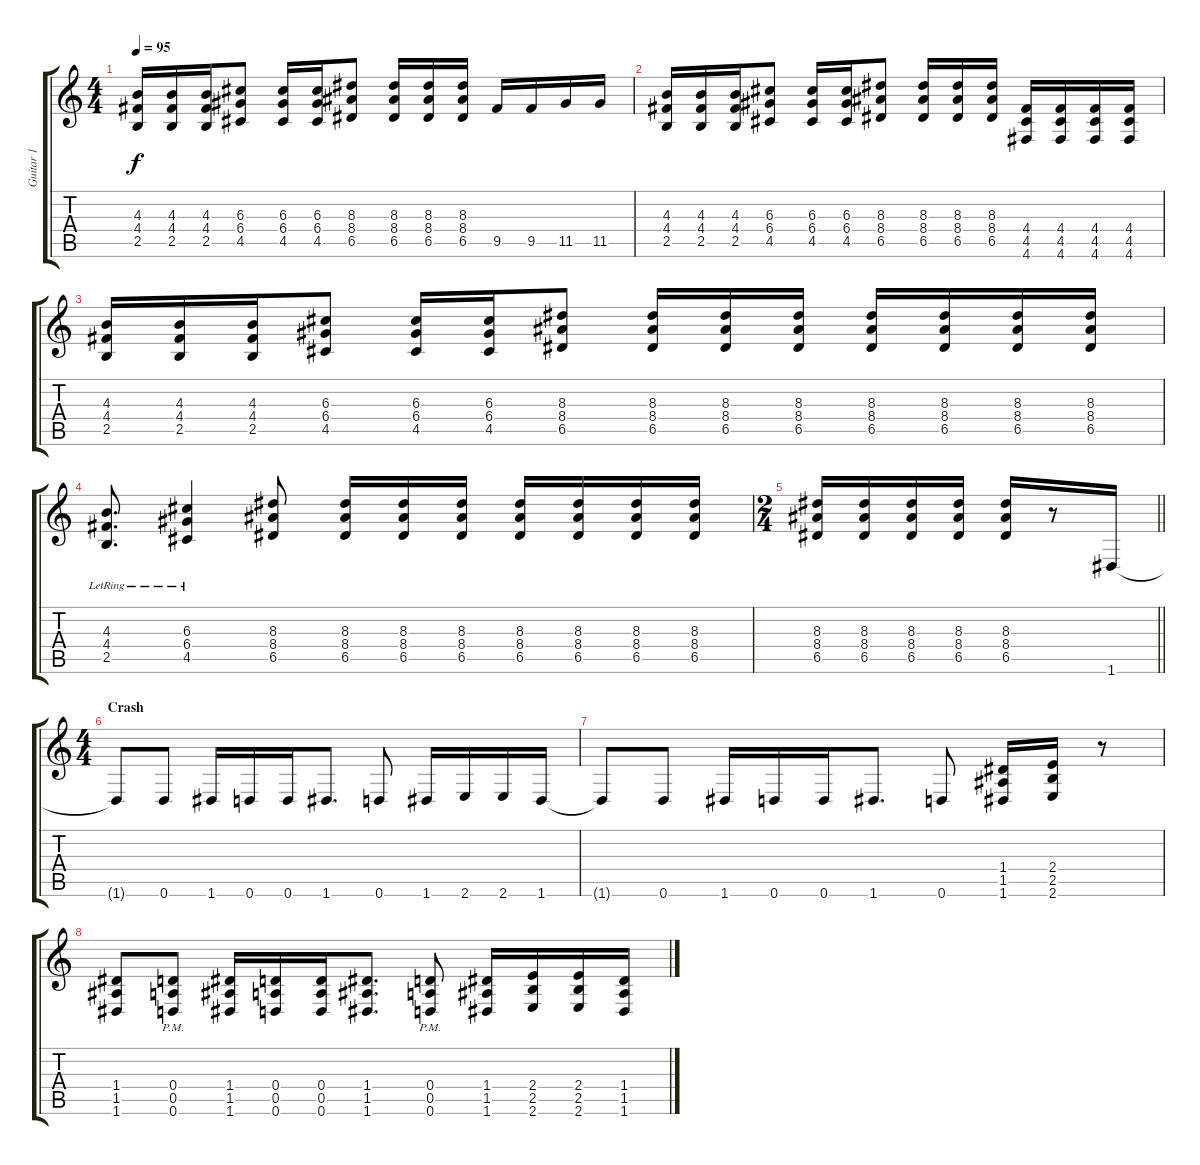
\track ("Guitar 1" "Guitar 1") {instrument overdrivenguitar}
\staff {score tabs}
\tuning (E4 B3 G3 D3 A2 D2) {hide}
\ts (4 4)
\tempo 95
\clef g2
\ks c
(4.3 4.4 2.5).16{dy f} (4.3 4.4 2.5).16 (4.3 4.4 2.5).16 (6.3 6.4 4.5).8 (6.3 6.4 4.5).16 (6.3 6.4 4.5).16 (8.3 8.4 6.5).8 (8.3 8.4 6.5).16 (8.3 8.4 6.5).16 (8.3 8.4 6.5).16 9.5.16 9.5.16 11.5.16 11.5.16 |
(4.3 4.4 2.5).16 (4.3 4.4 2.5).16 (4.3 4.4 2.5).16 (6.3 6.4 4.5).8 (6.3 6.4 4.5).16 (6.3 6.4 4.5).16 (8.3 8.4 6.5).8 (8.3 8.4 6.5).16 (8.3 8.4 6.5).16 (8.3 8.4 6.5).16 (4.4 4.5 4.6).16 (4.4 4.5 4.6).16 (4.4 4.5 4.6).16 (4.4 4.5 4.6).16 |
(4.3 4.4 2.5).16 (4.3 4.4 2.5).16 (4.3 4.4 2.5).16 (6.3 6.4 4.5).8 (6.3 6.4 4.5).16 (6.3 6.4 4.5).16 (8.3 8.4 6.5).8 (8.3 8.4 6.5).16 (8.3 8.4 6.5).16 (8.3 8.4 6.5).16 (8.3 8.4 6.5).16 (8.3 8.4 6.5).16 (8.3 8.4 6.5).16 (8.3 8.4 6.5).16 |
(4.3{lr} 4.4{lr} 2.5{lr}).8{d} (6.3{lr} 6.4{lr} 4.5{lr}).4 (8.3 8.4 6.5).8 (8.3 8.4 6.5).16 (8.3 8.4 6.5).16 (8.3 8.4 6.5).16 (8.3 8.4 6.5).16 (8.3 8.4 6.5).16 (8.3 8.4 6.5).16 (8.3 8.4 6.5).16 |
\ts (2 4)
\barLineRight lightlight
(8.3 8.4 6.5).16 (8.3 8.4 6.5).16 (8.3 8.4 6.5).16 (8.3 8.4 6.5).16 (8.3 8.4 6.5).16 r.8 1.6.16 |
\ts (4 4)
\section ("" "Crash")
1.6{t}.8 0.6.8 1.6.16 0.6.16 0.6.16 1.6.8{d} 0.6.8 1.6.16 2.6.16 2.6.16 1.6.16 |
1.6{t}.8 0.6.8 1.6.16 0.6.16 0.6.16 1.6.8{d} 0.6.8 (1.4 1.5 1.6).16 (2.4 2.5 2.6).16 r.8 |
(1.4 1.5 1.6).8 (0.4{pm} 0.5{pm} 0.6{pm}).8 (1.4 1.5 1.6).16 (0.4 0.5 0.6).16 (0.4 0.5 0.6).16 (1.4 1.5 1.6).8{d} (0.4{pm} 0.5{pm} 0.6{pm}).8 (1.4 1.5 1.6).16 (2.4 2.5 2.6).16 (2.4 2.5 2.6).16 (1.4 1.5 1.6).16
